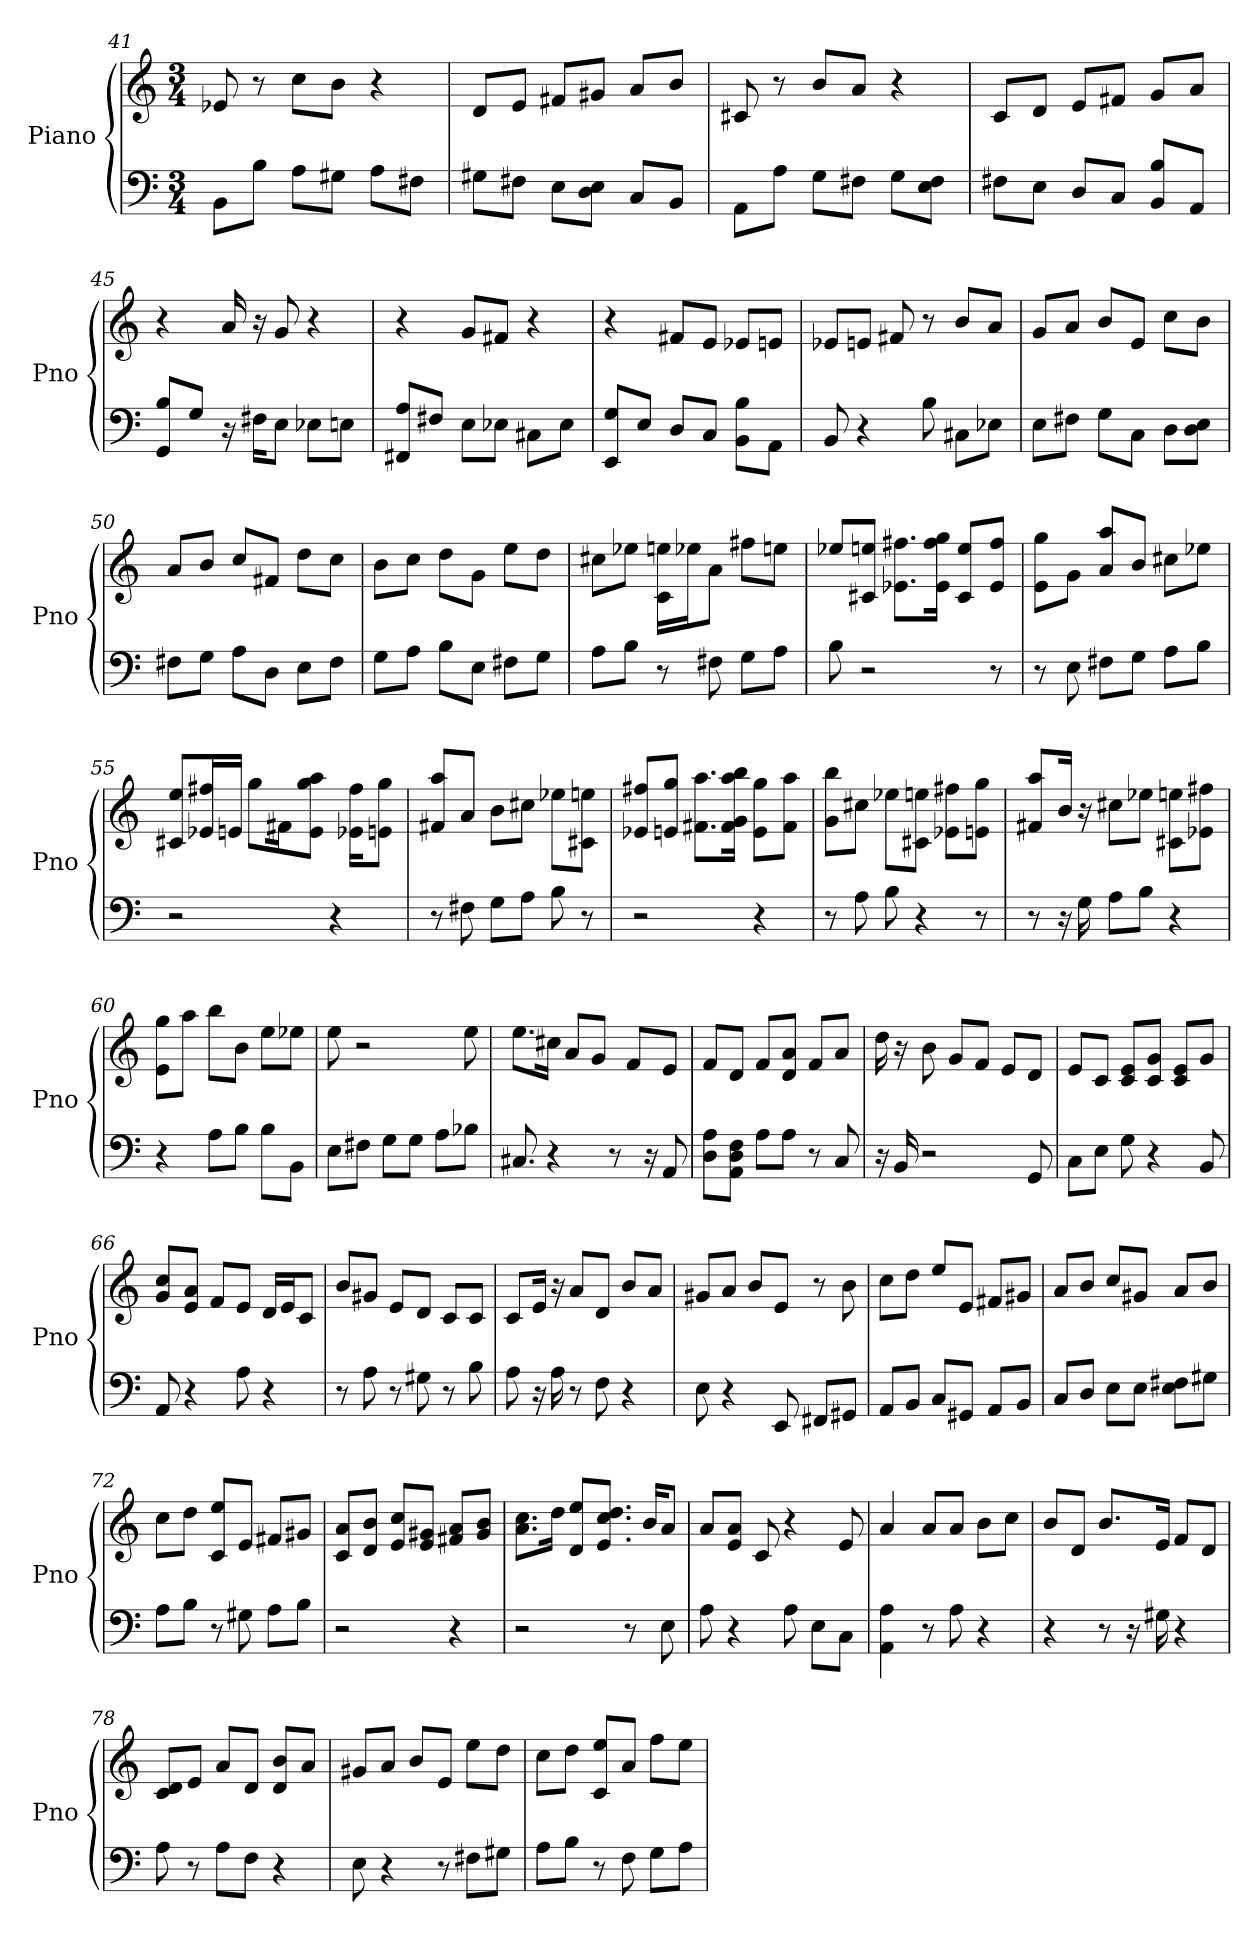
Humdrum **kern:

**kern	**kern
*part1	*part1
*staff2	*staff1
*I"Piano	*
*I'Pno	*
*clefF4	*clefG2
*k[]	*k[]
*C:	*C:
*M3/4	*M3/4
=41	=41
8BB\L	8e-
8B\J	8r
8A\L	8cc\L
8G#\J	8b\J
8A\L	4r
8F#\J	.
=42	=42
8G#\L	8d/L
8F#\J	8e/J
8E\L	8f#/L
8D\ 8E\J	8g#/J
8C/L	8a/L
8BB/J	8b/J
=43	=43
8AA\L	8c#
8A\J	8r
8G\L	8b/L
8F#\J	8a/J
8G\L	4r
8E\ 8F#\J	.
=44	=44
8F#\L	8c/L
8E\J	8d/J
8D/L	8e/L
8C/J	8f#/J
8BB/ 8B/L	8g/L
8AA/J	8a/J
=45	=45
8GG/ 8B/L	4r
8G/J	.
16r	16a
16F#\KL	16r
8E\J	8g
8E-\L	4r
8E\J	.
=46	=46
8FF#/ 8A/L	4r
8F#/J	.
8E\L	8g/L
8E-\J	8f#/J
8C#\L	4r
8E-\J	.
=47	=47
8EE/ 8G/L	4r
8E/J	.
8D/L	8f#/L
8C/J	8e/J
8B\ 8BB\L	8e-/L
8AA\J	8e/J
=48	=48
8BB	8e-/L
4r	8e/J
.	8f#
8B	8r
8C#\L	8b/L
8E-\J	8a/J
=49	=49
8E\L	8g/L
8F#\J	8a/J
8G\L	8b/L
8C\J	8e/J
8D\L	8cc\L
8E\ 8D\J	8b\J
=50	=50
8F#\L	8a/L
8G\J	8b/J
8A\L	8cc/L
8D\J	8f#/J
8E\L	8dd\L
8F#\J	8cc\J
=51	=51
8G\L	8b\L
8A\J	8cc\J
8B\L	8dd\L
8E\J	8g\J
8F#\L	8ee\L
8G\J	8dd\J
=52	=52
8A\L	8cc#\L
8B\J	8ee-\J
8r	16ee\ 16c\LL
.	16ee-\J
8F#	8a\J
8G\L	8ff#\L
8A\J	8ee\J
=53	=53
8B	8ee-/L
2r	8ee/ 8c#/J
.	8.ff#\ 8.e-\L
.	16gg\ 16e-\ 16ff#\Jk
.	8ee/ 8c#/L
8r	8ff#/ 8e-/J
=54	=54
8r	8gg\ 8e\L
8E	8g\J
8F#\L	8a/ 8aa/L
8G\J	8b/J
8A\L	8cc#\L
8B\J	8ee-\J
=55	=55
2r	8ee/ 8c#/L
.	16e-/ 16ff#/L
.	16e/JJ
.	8gg\L
.	16f#\K
.	8aa\ 8e\ 8gg\J
4r	.
.	16e-\ 16ff#\KL
.	8e\ 8gg\J
=56	=56
8r	8f#/ 8aa/L
8F#	8a/J
8G\L	8b\L
8A\J	8cc#\J
8B	8ee-\L
8r	8c#\ 8ee\J
=57	=57
2r	8e-/ 8ff#/L
.	8gg/ 8e/J
.	8.aa\ 8.f#\L
.	16bb\ 16f#\ 16g\ 16aa\Jk
4r	8gg\ 8e\L
.	8aa\ 8f#\J
=58	=58
8r	8bb\ 8g\L
8A	8cc#\J
8B	8ee-\L
4r	8c#\ 8ee\J
.	8ff#\ 8e-\L
8r	8gg\ 8e\J
=59	=59
8r	8f#/ 8aa/L
16r	16b/Jk
16G	16r
8A\L	8cc#\L
8B\J	8ee-\J
4r	8ee\ 8c#\L
.	8e-\ 8ff#\J
=60	=60
4r	8gg\ 8e\L
.	8aa\J
8A\L	8bb\L
8B\J	8b\J
8B\L	8ee\L
8BB\J	8ee-\J
=61	=61
8E\L	8ee
8F#\J	2r
8G\L	.
8G\J	.
8A\L	.
8B-\J	8ee
=62	=62
8.C#	8.ee\L
4r	16cc#\Jk
.	8a/L
.	8g/J
8r	.
.	8f/L
16r	.
8AA	8e/J
=63	=63
8A\ 8D\L	8f/L
8AA\ 8F\ 8D\J	8d/J
8A\L	8f/L
8A\J	8d/ 8a/J
8r	8f/L
8C	8a/J
=64	=64
16r	16dd
16BB	16r
2r	8b
.	8g/L
.	8f/J
.	8e/L
8GG	8d/J
=65	=65
8C\L	8e/L
8E\J	8c/J
8G	8e/ 8c/L
4r	8g/ 8c/J
.	8e/ 8c/L
8BB	8g/J
=66	=66
8AA	8g/ 8cc/L
4r	8e/ 8a/J
.	8f/L
8A	8e/J
4r	16d/LL
.	16e/J
.	8c/J
=67	=67
8r	8b/L
8A	8g#/J
8r	8e/L
8G#	8d/J
8r	8c/L
8B	8c/J
=68	=68
8A	8c/L
16r	16e/Jk
16A	16r
8r	8a/L
8F	8d/J
4r	8b/L
.	8a/J
=69	=69
8E	8g#/L
4r	8a/J
.	8b/L
8EE	8e/J
8FF#/L	8r
8GG#/J	8b
=70	=70
8AA/L	8cc\L
8BB/J	8dd\J
8C/L	8ee/L
8GG#/J	8e/J
8AA/L	8f#/L
8BB/J	8g#/J
=71	=71
8C/L	8a/L
8D/J	8b/J
8E\L	8cc/L
8E\J	8g#/J
8F#\ 8E\L	8a/L
8G#\J	8b/J
=72	=72
8A\L	8cc\L
8B\J	8dd\J
8r	8ee/ 8c/L
8G#	8e/J
8A\L	8f#/L
8B\J	8g#/J
=73	=73
2r	8a/ 8c/L
.	8b/ 8d/J
.	8cc/ 8e/L
.	8g#/ 8e/J
4r	8a/ 8f#/L
.	8b/ 8g#/J
=74	=74
2r	8.cc\ 8.a\L
.	16dd\Jk
.	8ee/ 8d/L
.	8.cc/ 8.dd/ 8.e/J
8r	.
.	16b/KL
8E	8a/J
=75	=75
8A	8a/L
4r	8a/ 8e/J
.	8c
8A	4r
8E\L	.
8C\J	8e
=76	=76
4AA 4A	4a
8r	8a/L
8A	8a/J
4r	8b\L
.	8cc\J
=77	=77
4r	8b/L
.	8d/J
8r	8.b/L
16r	.
16G#	16e/Jk
4r	8f/L
.	8d/J
=78	=78
8A	8c/ 8d/L
8r	8e/J
8A\L	8a/L
8F\J	8d/J
4r	8b/ 8d/L
.	8a/J
=79	=79
8E	8g#/L
4r	8a/J
.	8b/L
8r	8e/J
8F#\L	8ee\L
8G#\J	8dd\J
=80	=80
8A\L	8cc\L
8B\J	8dd\J
8r	8c/ 8ee/L
8F	8a/J
8G\L	8ff\L
8A\J	8ee\J
=	=
*-	*-
